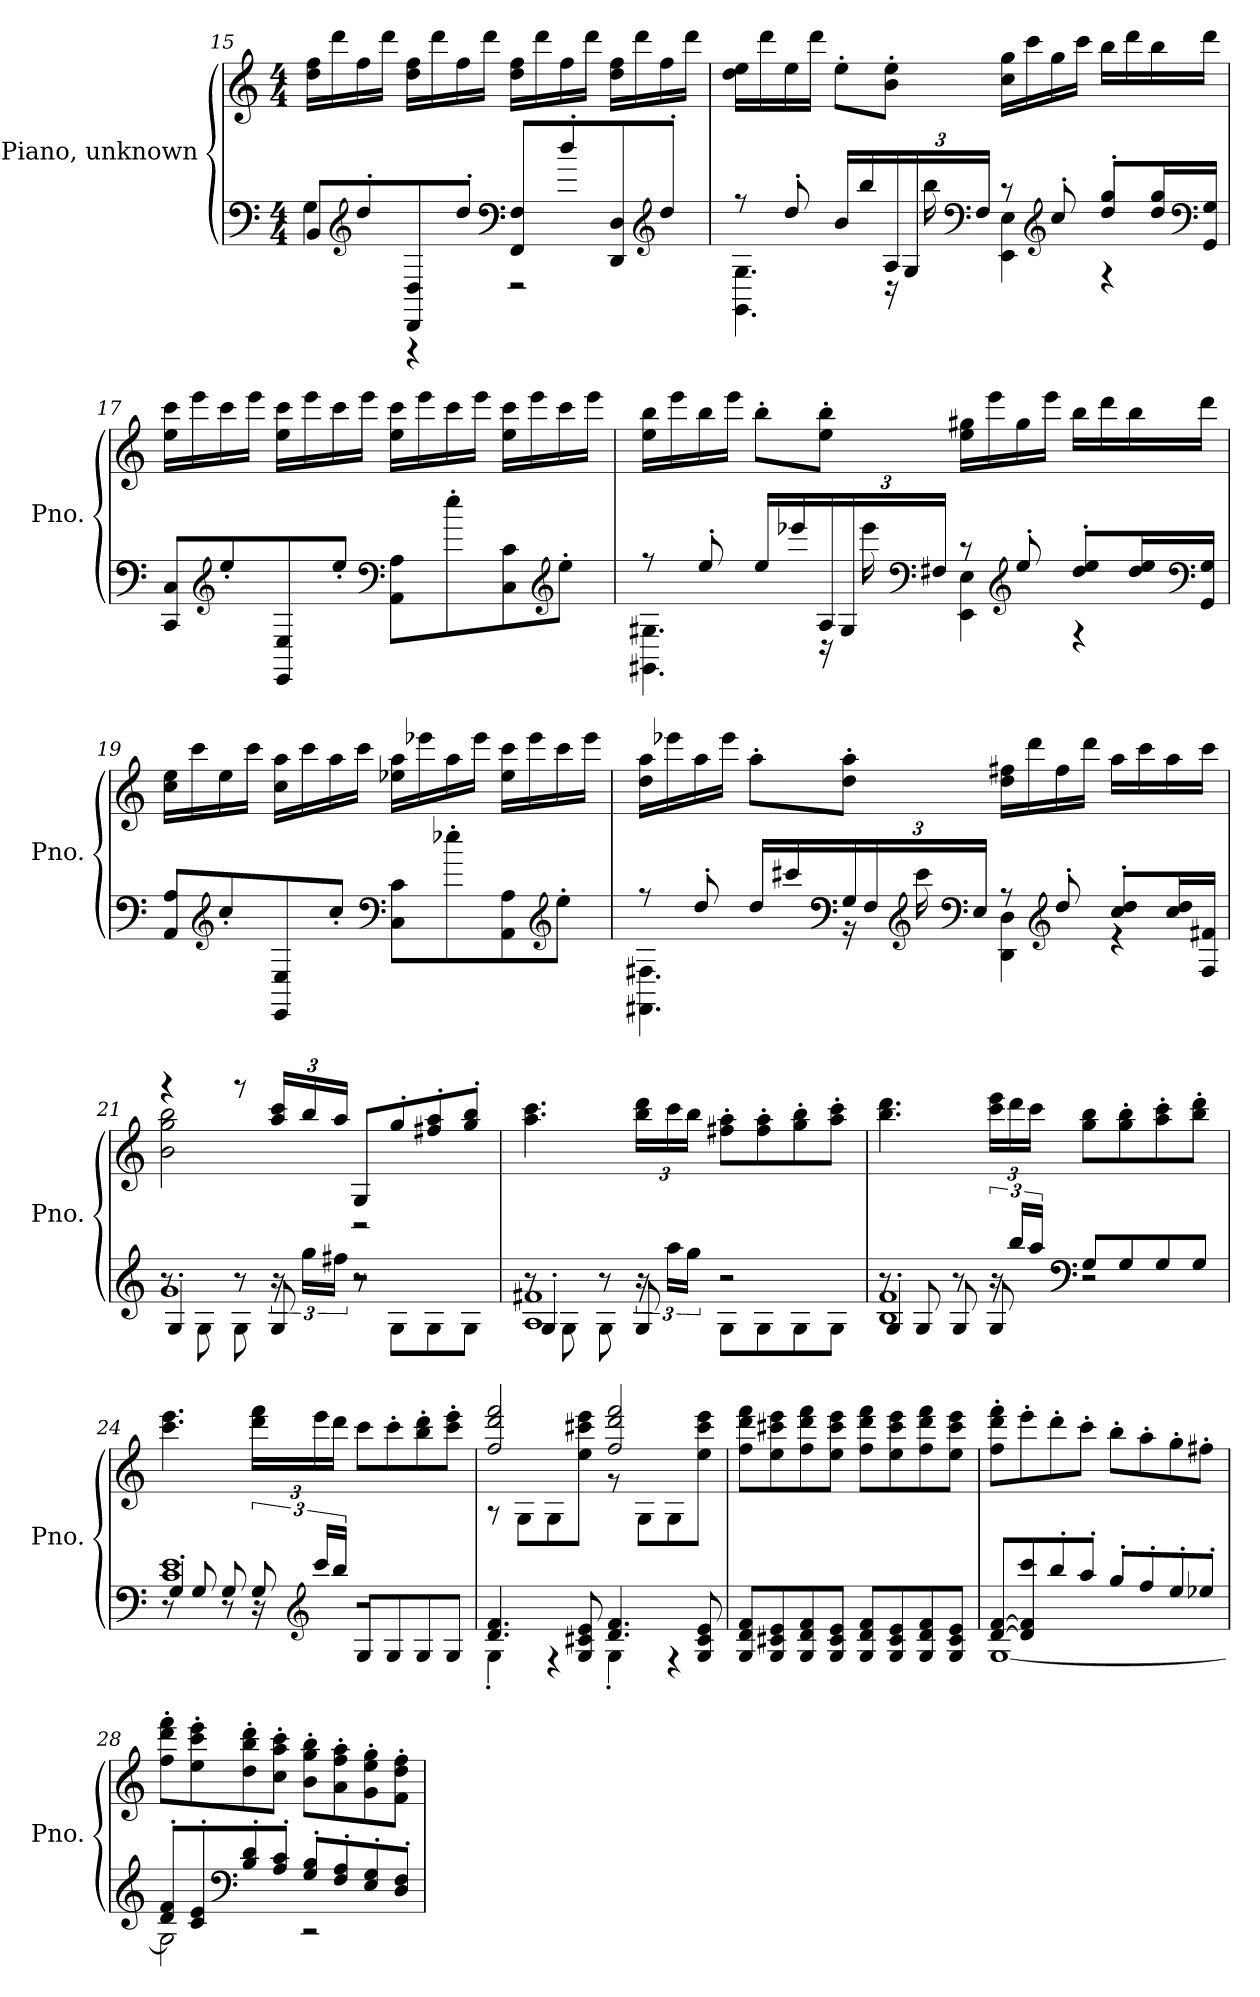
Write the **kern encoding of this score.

**kern	**kern
*part1	*part1
*staff2	*staff1
*I"Piano, unknown	*
*I'Pno.	*
!!LO:LB:g=z
*clefF4	*clefG2
*k[]	*k[]
*M4/4	*M4/4
=15	=15
*^	*
8BB/L	4G\	16dd\ 16ff\LL
.	.	16ddd\
*clefG2	*	*
8dd'/	.	16ff\
.	.	16ddd\JJ
8DD/ 8D/	4r	16dd\ 16ff\LL
.	.	16ddd\
8dd'/J	.	16ff\
.	.	16ddd\JJ
*clefF4	*	*
8FF/ 8F/L	2r	16dd\ 16ff\LL
.	.	16ddd\
8dd'/	.	16ff\
.	.	16ddd\JJ
8DD/ 8D/	.	16dd\ 16ff\LL
.	.	16ddd\
*clefG2	*	*
8dd'/J	.	16ff\
.	.	16ddd\JJ
=16	=16	=16
8r	4.GG\ 4.G\	16dd\ 16ee\LL
.	.	16ddd\
8dd'/	.	16ee\
.	.	16ddd\JJ
16b/LL	.	8ee'\L
16bb/	.	.
*Xbrackettup	*	*
24A/	16r	8b\' 8ee\'J
24G/	.	.
.	16bb\	.
*clefF4	*	*
24F/JJ	.	.
8r	4EE\ 4E\	16cc\ 16gg\LL
.	.	16ccc\
*clefG2	*	*
8cc'/	.	16gg\
.	.	16ccc\JJ
8dd/' 8gg/'L	4r	16bb\LL
.	.	16ddd\
16dd/ 16gg/L	.	16bb\
*clefF4	*	*
16GG/ 16G/JJ	.	16ddd\JJ
*v	*v	*
!!LO:LB:g=z
=17	=17
8CC/ 8C/L	16ee\ 16ccc\LL
.	16eee\
*clefG2	*
8ee'/	16ccc\
.	16eee\JJ
8EE/ 8E/	16ee\ 16ccc\LL
.	16eee\
8ee'/J	16ccc\
.	16eee\JJ
*clefF4	*
8AA\ 8A\L	16ee\ 16ccc\LL
.	16eee\
8ee'\	16ccc\
.	16eee\JJ
8C\ 8c\	16ee\ 16ccc\LL
.	16eee\
*clefG2	*
8ee'\J	16ccc\
.	16eee\JJ
!!LO:PB:g=z
=18	=18
*^	*
8r	4.GG#X\ 4.G#X\	16ee\ 16bb\LL
.	.	16eee\
8ee'/	.	16bb\
.	.	16eee\JJ
16ee/LL	.	8bb'\L
16eee-X/	.	.
24A/	16r	8ee\' 8bb\'J
24G#/	.	.
.	16eee-\	.
*clefF4	*	*
24F#X/JJ	.	.
8r	4EE\ 4E\	16ee\ 16gg#X\LL
.	.	16eee\
*clefG2	*	*
8ee'/	.	16gg#\
.	.	16eee\JJ
8dd/' 8ee/'L	4r	16bb\LL
.	.	16ddd\
16dd/ 16ee/L	.	16bb\
*clefF4	*	*
16GG#/ 16G#/JJ	.	16ddd\JJ
*v	*v	*
!!LO:LB:g=z
=19	=19
8AA/ 8A/L	16cc\ 16ee\LL
.	16ccc\
*clefG2	*
8cc'/	16ee\
.	16ccc\JJ
8EE/ 8E/	16cc\ 16aa\LL
.	16ccc\
8cc'/J	16aa\
.	16ccc\JJ
*clefF4	*
8C\ 8c\L	16ee-X\ 16aa\LL
.	16eee-X\
8ee-X'\	16aa\
.	16eee-\JJ
8AA\ 8A\	16ee-\ 16ccc\LL
.	16eee-\
*clefG2	*
8ee-'\J	16ccc\
.	16eee-\JJ
!!LO:LB:g=z
=20	=20
*^	*
8r	4.FF#X\ 4.F#X\	16dd\ 16aa\LL
.	.	16eee-X\
8dd'/	.	16aa\
.	.	16eee-\JJ
16dd/LL	.	8aa'\L
16ccc#X/	.	.
*clefF4	*	*
24G/	16r	8dd\' 8aa\'J
24F#/	.	.
*clefG2	*	*
.	16ccc#\	.
*clefF4	*	*
24E/JJ	.	.
8r	4DD\ 4D\	16dd\ 16ff#X\LL
.	.	16ddd\
*clefG2	*	*
8dd'/	.	16ff#\
.	.	16ddd\JJ
8cc/' 8dd/'L	4r	16aa\LL
.	.	16ccc\
16cc/ 16dd/L	.	16aa\
16F#/ 16f#X/JJ	.	16ccc\JJ
=21	=21	=21
*	*^	*^
1g	8r	4G'/	4r	2b\ 2gg\ 2bb\
.	8G\	.	.	.
.	8G\	8r	8r	.
*	*brackettup	*	*Xbrackettup	*
.	24r	8G/	24aa/ 24ccc/LL	.
.	24gg\LL	.	24bb/	.
.	24ff#X\JJ	.	24aa/JJ	.
.	8r	2r	8G/L	2r
.	8G\L	.	8gg'/	.
.	8G\	.	8ff#X/' 8aa/'	.
.	8G\J	.	8gg/' 8bb/'J	.
*	*	*	*v	*v
!!LO:LB:g=z
=22	=22	=22	=22
1A 1f#X	8r	4G'/	4.aa\ 4.ccc\
.	8G\	.	.
.	8G\	8r	.
.	24r	8G/	24bb\ 24ddd\LL
.	24aa\LL	.	24ccc\
.	24gg\JJ	.	24bb\JJ
.	8G\L	2r	8ff#X\' 8aa\'L
.	8G\	.	8ff#\' 8aa\'
.	8G\	.	8gg\' 8bb\'
.	8G\J	.	8aa\' 8ccc\'J
=23	=23	=23	=23
8r	1B 1f	4G'/	4.bb\ 4.ddd\
8G/	.	.	.
8G/	.	8r	.
24r	.	8G/	24ccc\ 24eee\LL
24bb/LL	.	.	24ddd\
24aa/JJ	.	.	24ccc\JJ
*clefF4	*	*	*
8G/L	.	2r	8gg\ 8bb\L
8G/	.	.	8gg\' 8bb\'
8G/	.	.	8aa\' 8ccc\'
8G/J	.	.	8bb\' 8ddd\'J
!!LO:LB:g=z
=24	=24	=24	=24
8r	1c 1e	4G'/	4.ccc\ 4.eee\
8G/	.	.	.
8G/	.	8r	.
24r	.	8G/	24ddd\ 24fff\LL
*clefG2	*	*	*
24ccc/LL	.	.	24eee\
24bb/JJ	.	.	24ddd\JJ
8G/L	.	2r	8ccc\L
8G/	.	.	8ccc'\
8G/	.	.	8bb\' 8ddd\'
8G/J	.	.	8ccc\' 8eee\'J
*	*v	*v	*
=25	=25	=25
*	*	*^
4.d/ 4.f/	4G'\	2ff/ 2ddd/ 2fff/	8r
.	.	.	8G\L
.	4r	.	8G\
8G/ 8c#X/ 8e/	.	.	8ee\ 8ccc#X\ 8eee\J
4.d/ 4.f/	4G'\	2ff/ 2ddd/ 2fff/	8r
.	.	.	8G\L
.	4r	.	8G\
8G/ 8c#/ 8e/	.	.	8ee\ 8ccc#\ 8eee\J
*v	*v	*	*
*	*v	*v
=26	=26
8G/ 8d/ 8f/L	8ff\ 8ddd\ 8fff\L
8G/ 8c#X/ 8e/	8ee\ 8ccc#X\ 8eee\
8G/ 8d/ 8f/	8ff\ 8ddd\ 8fff\
8G/ 8c#/ 8e/J	8ee\ 8ccc#\ 8eee\J
8G/ 8d/ 8f/L	8ff\ 8ddd\ 8fff\L
8G/ 8c#/ 8e/	8ee\ 8ccc#\ 8eee\
8G/ 8d/ 8f/	8ff\ 8ddd\ 8fff\
8G/ 8c#/ 8e/J	8ee\ 8ccc#\ 8eee\J
!!LO:LB:g=z
=27	=27
*^	*
[8d/ [8f/L	[1G	8ff\' 8ddd\' 8fff\'L
8d/] 8f/] 8ccc/	.	8eee'\
8bb'/	.	8ddd'\
8aa'/J	.	8ccc'\J
8gg'/L	.	8bb'\L
8ff'/	.	8aa'\
8ee'/	.	8gg'\
8ee-X'/J	.	8ff#X'\J
=28	=28	=28
8d/' 8f/'L	2G\]	8ff\' 8ddd\' 8fff\'L
8c/' 8e/'	.	8ee\' 8ccc\' 8eee\'
*clefF4	*	*
8B/' 8d/'	.	8dd\' 8bb\' 8ddd\'
8A/' 8c/'J	.	8cc\' 8aa\' 8ccc\'J
8G/' 8B/'L	2r	8b\' 8gg\' 8bb\'L
8F/' 8A/'	.	8a\' 8ff\' 8aa\'
8E/' 8G/'	.	8g\' 8ee\' 8gg\'
8D/' 8F/'J	.	8f\' 8dd\' 8ff\'J
*v	*v	*
=	=
*-	*-
